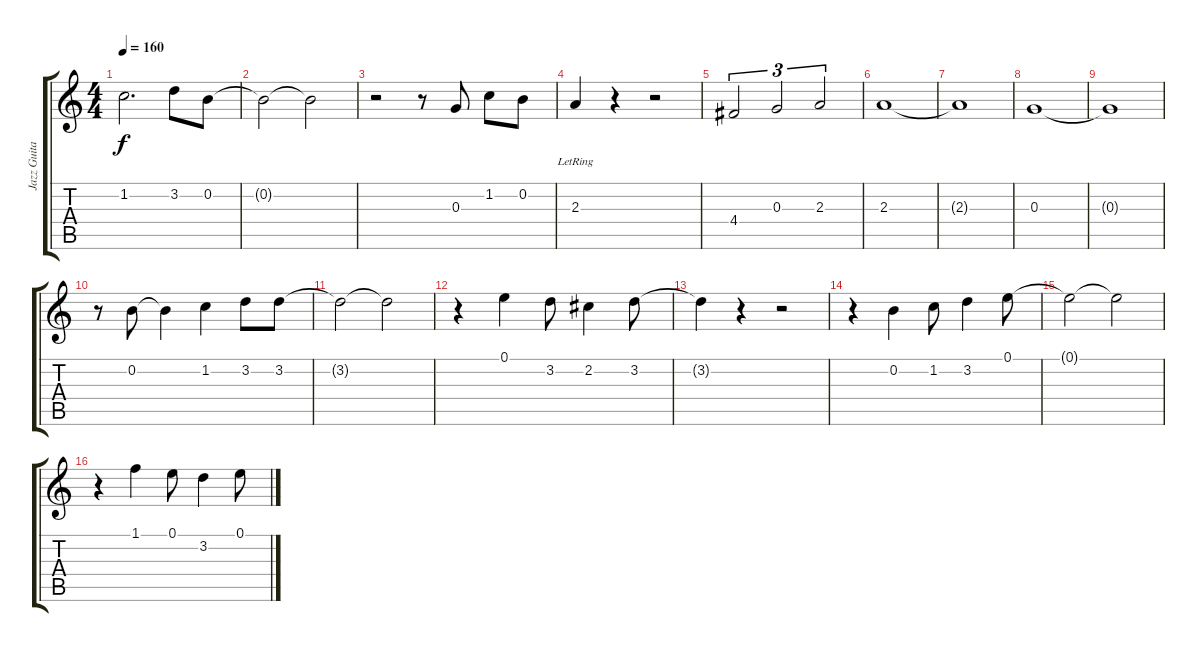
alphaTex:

\track ("Jazz Guitar" "Jazz Guita") {instrument electricguitarjazz}
\staff {score tabs}
\tuning (E4 B3 G3 D3 A2 E2) {hide}
\ts (4 4)
\tempo 160
\clef g2
\ks c
1.2.2{d dy f} 3.2.8 0.2.8 |
0.2{t}.2 0.2{t}.2 |
r.2 r.8 0.3.8 1.2.8 0.2.8 |
2.3{lr}.4 r.4 r.2 |
4.4.2{tu (3 2)} 0.3.2{tu (3 2)} 2.3.2{tu (3 2)} |
2.3.1 |
2.3{t}.1 |
0.3.1 |
0.3{t}.1 |
r.8 0.2.8 0.2{t}.4 1.2.4 3.2.8 3.2.8 |
3.2{t}.2 3.2{t}.2 |
r.4 0.1.4 3.2.8 2.2.4 3.2.8 |
3.2{t}.4 r.4 r.2 |
r.4 0.2.4 1.2.8 3.2.4 0.1.8 |
0.1{t}.2 0.1{t}.2 |
r.4 1.1.4 0.1.8 3.2.4 0.1.8
